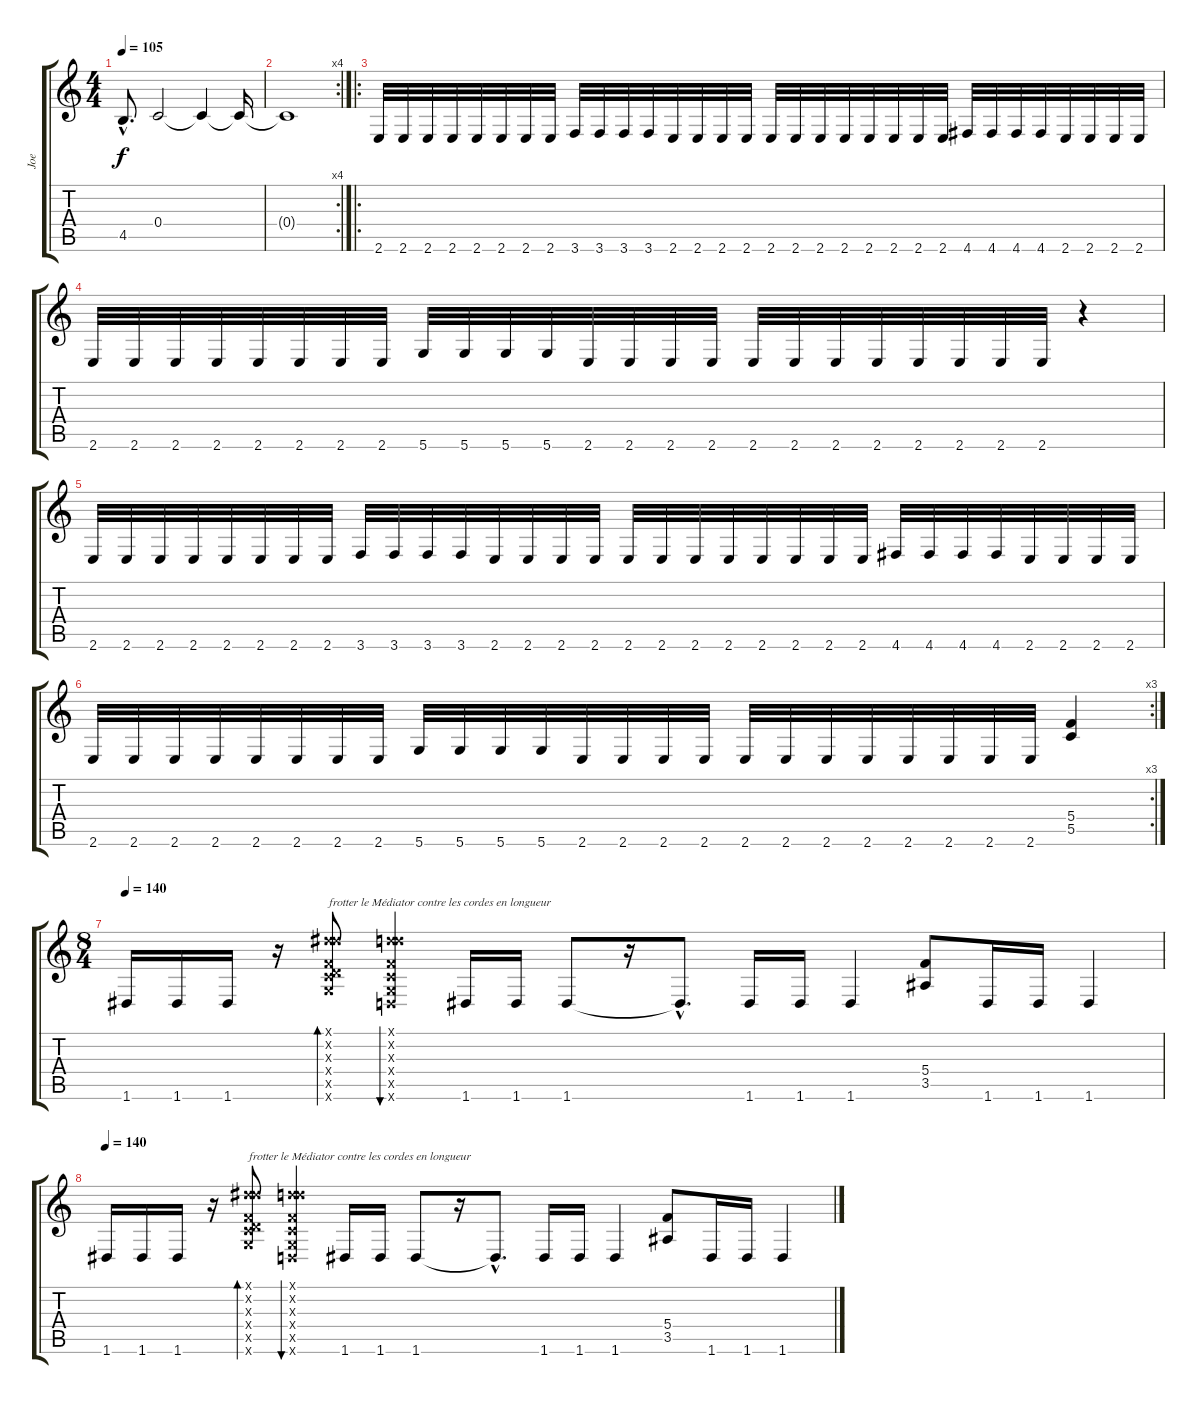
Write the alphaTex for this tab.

\track ("Joe" "Joe") {instrument overdrivenguitar}
\staff {score tabs}
\tuning (D4 A3 F3 C3 G2 D2) {hide}
\ts (4 4)
\tempo 105
\clef g2
\ks c
4.5{hac}.8{d dy f} 0.4.2 0.4{t}.4 0.4{t}.16 |
\rc 4
0.4{t}.1 |
\ro
2.6.32{volume 13 balance 16} 2.6.32 2.6.32 2.6.32 2.6.32 2.6.32 2.6.32 2.6.32 3.6.32 3.6.32 3.6.32 3.6.32 2.6.32 2.6.32 2.6.32 2.6.32 2.6.32 2.6.32 2.6.32 2.6.32 2.6.32 2.6.32 2.6.32 2.6.32 4.6.32 4.6.32 4.6.32 4.6.32 2.6.32 2.6.32 2.6.32 2.6.32 |
2.6.32 2.6.32 2.6.32 2.6.32 2.6.32 2.6.32 2.6.32 2.6.32 5.6.32 5.6.32 5.6.32 5.6.32 2.6.32 2.6.32 2.6.32 2.6.32 2.6.32 2.6.32 2.6.32 2.6.32 2.6.32 2.6.32 2.6.32 2.6.32 r.4 |
2.6.32 2.6.32 2.6.32 2.6.32 2.6.32 2.6.32 2.6.32 2.6.32 3.6.32 3.6.32 3.6.32 3.6.32 2.6.32 2.6.32 2.6.32 2.6.32 2.6.32 2.6.32 2.6.32 2.6.32 2.6.32 2.6.32 2.6.32 2.6.32 4.6.32 4.6.32 4.6.32 4.6.32 2.6.32 2.6.32 2.6.32 2.6.32 |
\rc 3
2.6.32 2.6.32 2.6.32 2.6.32 2.6.32 2.6.32 2.6.32 2.6.32 5.6.32 5.6.32 5.6.32 5.6.32 2.6.32 2.6.32 2.6.32 2.6.32 2.6.32 2.6.32 2.6.32 2.6.32 2.6.32 2.6.32 2.6.32 2.6.32 (5.4 5.5).4 |
\ts (8 4)
\tempo 140
1.6.16 1.6.16 1.6.16 r.16 (0.1{x} 6.2{x} 0.3{x} 0.4{x} 0.5{x} 12.6{x}).8{bd 480 txt "frotter le Médiator contre les cordes en longueur"} (0.1{x} 5.2{x} 0.3{x} 0.4{x} 0.5{x} 0.6{x}).4{bu 480} 1.6.16 1.6.16 1.6.8 r.16 1.6{hac t}.8{d} 1.6.16 1.6.16 1.6.4 (5.4 3.5).8 1.6.16 1.6.16 1.6.4 |
\tempo 140
1.6.16 1.6.16 1.6.16 r.16 (0.1{x} 6.2{x} 0.3{x} 0.4{x} 0.5{x} 12.6{x}).8{bd 480 txt "frotter le Médiator contre les cordes en longueur"} (0.1{x} 5.2{x} 0.3{x} 0.4{x} 0.5{x} 0.6{x}).4{bu 480} 1.6.16 1.6.16 1.6.8 r.16 1.6{hac t}.8{d} 1.6.16 1.6.16 1.6.4 (5.4 3.5).8 1.6.16 1.6.16 1.6.4
